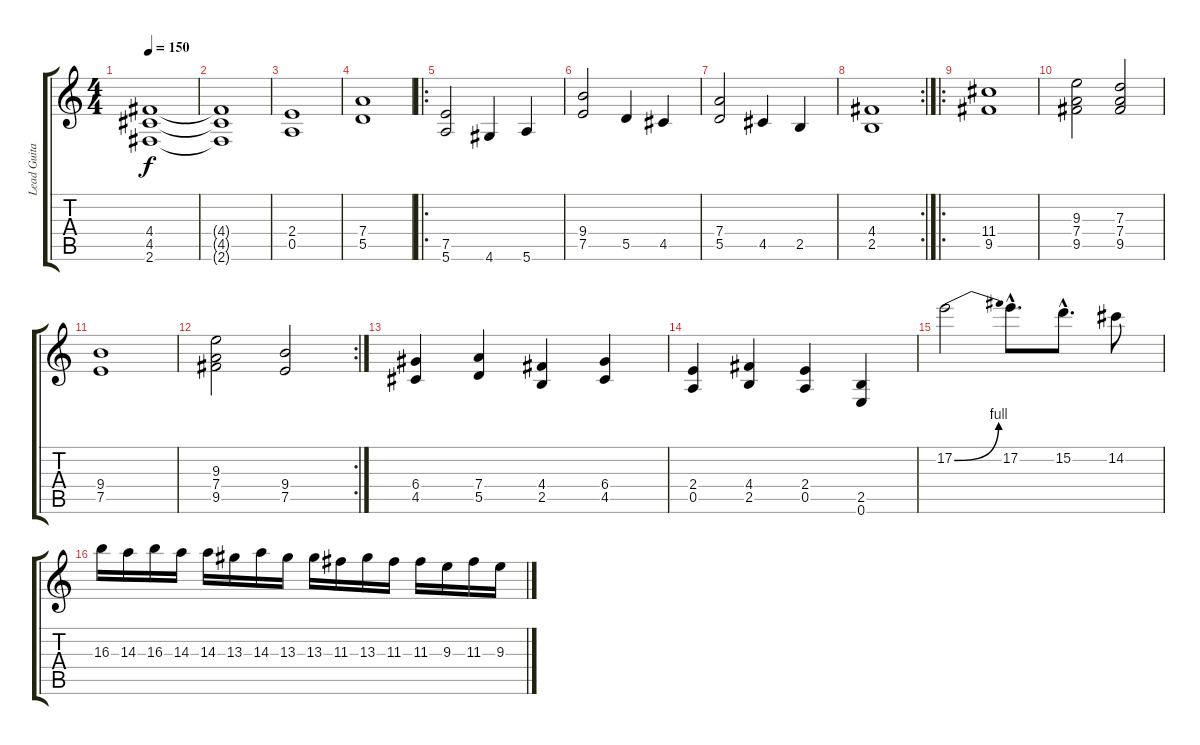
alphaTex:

\track ("Lead Guitar" "Lead Guita") {instrument overdrivenguitar}
\staff {score tabs}
\tuning (E4 B3 G3 D3 A2 E2) {hide}
\ts (4 4)
\tempo 150
\clef g2
\ks c
(4.4 4.5 2.6).1{dy f} |
(4.4{t} 4.5{t} 2.6{t}).1 |
(2.4 0.5).1 |
(7.4 5.5).1 |
\ro
(7.5 5.6).2 4.6.4 5.6.4 |
(9.4 7.5).2 5.5.4 4.5.4 |
(7.4 5.5).2 4.5.4 2.5.4 |
\rc 2
(4.4 2.5).1 |
\ro
(11.4 9.5).1 |
(9.3 7.4 9.5).2 (7.3 7.4 9.5).2 |
(9.4 7.5).1 |
\rc 2
(9.3 7.4 9.5).2 (9.4 7.5).2 |
(6.4 4.5).4 (7.4 5.5).4 (4.4 2.5).4 (6.4 4.5).4 |
(2.4 0.5).4 (4.4 2.5).4 (2.4 0.5).4 (2.5 0.6).4 |
17.2{be (bend 0 0 60 4)}.2 17.2{hac}.8{d} 15.2{hac}.8{d} 14.2.8 |
16.3.16 14.3.16 16.3.16 14.3.16 14.3.16 13.3.16 14.3.16 13.3.16 13.3.16 11.3.16 13.3.16 11.3.16 11.3.16 9.3.16 11.3.16 9.3.16
